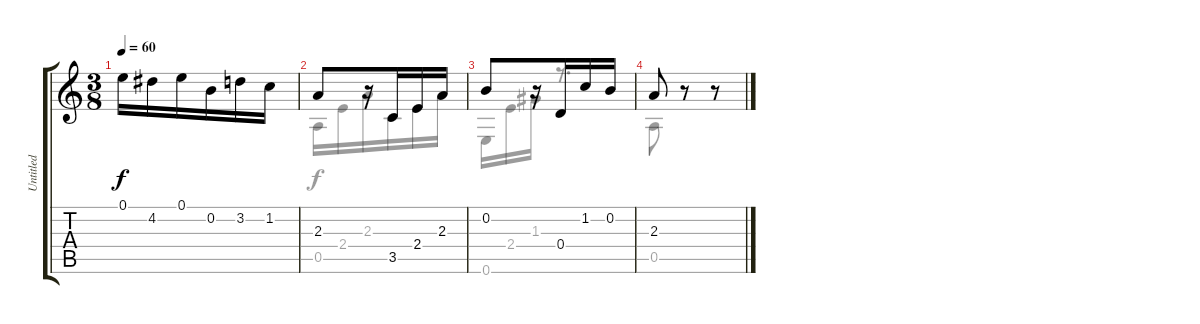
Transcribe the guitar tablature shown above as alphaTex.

\track ("Untitled" "Untitled") {instrument acousticguitarnylon}
\staff {score tabs}
\tuning (E4 B3 G3 D3 A2 E2) {hide}
\voice
\ts (3 8)
\tempo 60
\clef g2
\ks c
0.1.16{dy f} 4.2.16 0.1.16 0.2.16 3.2.16 1.2.16 |
2.3.8 r.16 3.5.16 2.4.16 2.3.16 |
0.2.8 r.16 0.4.16 1.2.16 0.2.16 |
2.3.8 r.8 r.8
\voice
\clef g2
\ottava regular
\simile none
\ks c
|
0.5.16 2.4.16 2.3.16 3.5.16 2.4.16 2.3.16 |
0.6.16 2.4.16 1.3.16 r.8{d} |
0.5.8 r.8 r.8
